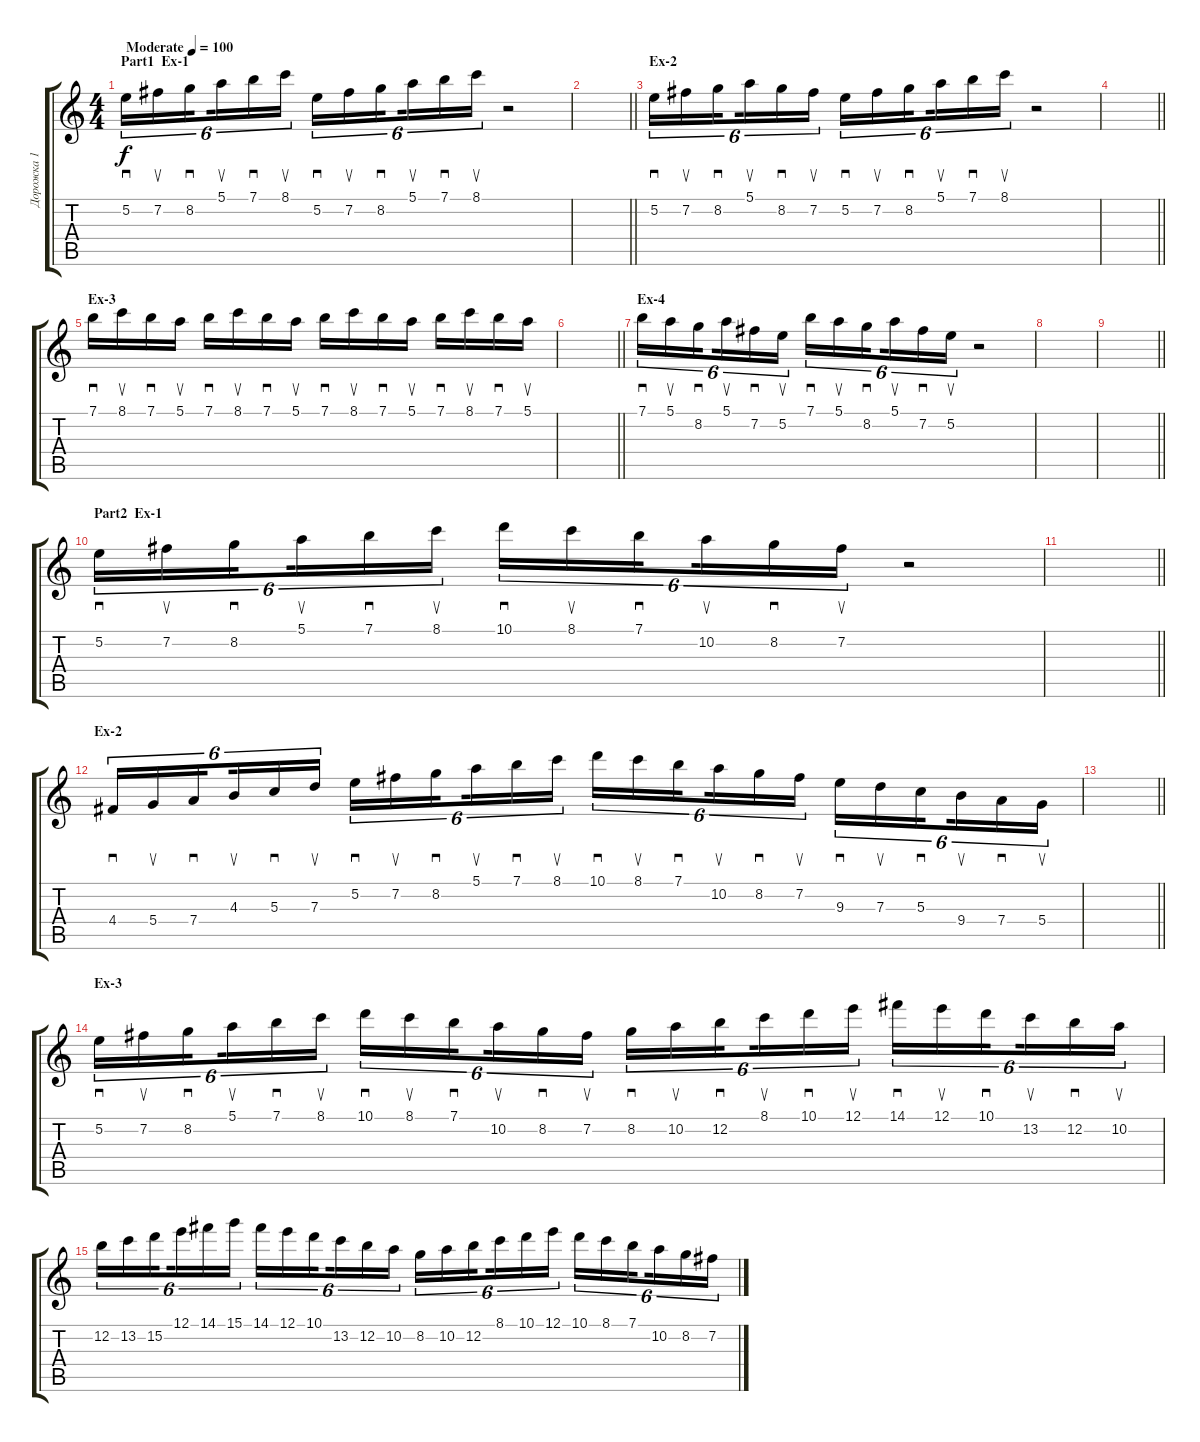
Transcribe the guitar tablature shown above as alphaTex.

\track ("Дорожка 1" "Дорожка 1") {instrument electricguitarjazz}
\staff {score tabs}
\tuning (E4 B3 G3 D3 A2 E2) {hide}
\ts (4 4)
\section ("" "Part1  Ex-1")
\tempo (100 "Moderate")
\clef g2
\ks c
5.2.16{sd tu (6 4) dy f instrument electricguitarjazz} 7.2.16{su tu (6 4)} 8.2.16{sd tu (6 4) beam splitsecondary} 5.1.16{su tu (6 4)} 7.1.16{sd tu (6 4)} 8.1.16{su tu (6 4)} 5.2.16{sd tu (6 4)} 7.2.16{su tu (6 4)} 8.2.16{sd tu (6 4) beam splitsecondary} 5.1.16{su tu (6 4)} 7.1.16{sd tu (6 4)} 8.1.16{su tu (6 4)} r.2 |
\barLineRight lightlight
|
\section ("" "Ex-2")
5.2.16{sd tu (6 4)} 7.2.16{su tu (6 4)} 8.2.16{sd tu (6 4) beam splitsecondary} 5.1.16{su tu (6 4)} 8.2.16{sd tu (6 4)} 7.2.16{su tu (6 4)} 5.2.16{sd tu (6 4)} 7.2.16{su tu (6 4)} 8.2.16{sd tu (6 4) beam splitsecondary} 5.1.16{su tu (6 4)} 7.1.16{sd tu (6 4)} 8.1.16{su tu (6 4)} r.2 |
\barLineRight lightlight
|
\section ("" "Ex-3")
7.1.16{sd} 8.1.16{su} 7.1.16{sd} 5.1.16{su} 7.1.16{sd} 8.1.16{su} 7.1.16{sd} 5.1.16{su} 7.1.16{sd} 8.1.16{su} 7.1.16{sd} 5.1.16{su} 7.1.16{sd} 8.1.16{su} 7.1.16{sd} 5.1.16{su} |
\barLineRight lightlight
|
\section ("" "Ex-4")
7.1.16{sd tu (6 4)} 5.1.16{su tu (6 4)} 8.2.16{sd tu (6 4) beam splitsecondary} 5.1.16{su tu (6 4)} 7.2.16{sd tu (6 4)} 5.2.16{su tu (6 4)} 7.1.16{sd tu (6 4)} 5.1.16{su tu (6 4)} 8.2.16{sd tu (6 4) beam splitsecondary} 5.1.16{su tu (6 4)} 7.2.16{sd tu (6 4)} 5.2.16{su tu (6 4)} r.2 |
|
\barLineRight lightlight
|
\section ("" "Part2  Ex-1")
5.2.16{sd tu (6 4)} 7.2.16{su tu (6 4)} 8.2.16{sd tu (6 4) beam splitsecondary} 5.1.16{su tu (6 4)} 7.1.16{sd tu (6 4)} 8.1.16{su tu (6 4)} 10.1.16{sd tu (6 4)} 8.1.16{su tu (6 4)} 7.1.16{sd tu (6 4) beam splitsecondary} 10.2.16{su tu (6 4)} 8.2.16{sd tu (6 4)} 7.2.16{su tu (6 4)} r.2 |
\barLineRight lightlight
|
\section ("" "Ex-2")
4.4.16{sd tu (6 4)} 5.4.16{su tu (6 4)} 7.4.16{sd tu (6 4) beam splitsecondary} 4.3.16{su tu (6 4)} 5.3.16{sd tu (6 4)} 7.3.16{su tu (6 4)} 5.2.16{sd tu (6 4)} 7.2.16{su tu (6 4)} 8.2.16{sd tu (6 4) beam splitsecondary} 5.1.16{su tu (6 4)} 7.1.16{sd tu (6 4)} 8.1.16{su tu (6 4)} 10.1.16{sd tu (6 4)} 8.1.16{su tu (6 4)} 7.1.16{sd tu (6 4) beam splitsecondary} 10.2.16{su tu (6 4)} 8.2.16{sd tu (6 4)} 7.2.16{su tu (6 4)} 9.3.16{sd tu (6 4)} 7.3.16{su tu (6 4)} 5.3.16{sd tu (6 4) beam splitsecondary} 9.4.16{su tu (6 4)} 7.4.16{sd tu (6 4)} 5.4.16{su tu (6 4)} |
\barLineRight lightlight
|
\section ("" "Ex-3")
5.2.16{sd tu (6 4)} 7.2.16{su tu (6 4)} 8.2.16{sd tu (6 4) beam splitsecondary} 5.1.16{su tu (6 4)} 7.1.16{sd tu (6 4)} 8.1.16{su tu (6 4)} 10.1.16{sd tu (6 4)} 8.1.16{su tu (6 4)} 7.1.16{sd tu (6 4) beam splitsecondary} 10.2.16{su tu (6 4)} 8.2.16{sd tu (6 4)} 7.2.16{su tu (6 4)} 8.2.16{sd tu (6 4)} 10.2.16{su tu (6 4)} 12.2.16{sd tu (6 4) beam splitsecondary} 8.1.16{su tu (6 4)} 10.1.16{sd tu (6 4)} 12.1.16{su tu (6 4)} 14.1.16{sd tu (6 4)} 12.1.16{su tu (6 4)} 10.1.16{sd tu (6 4) beam splitsecondary} 13.2.16{su tu (6 4)} 12.2.16{sd tu (6 4)} 10.2.16{su tu (6 4)} |
12.2.16{tu (6 4)} 13.2.16{tu (6 4)} 15.2.16{tu (6 4) beam splitsecondary} 12.1.16{tu (6 4)} 14.1.16{tu (6 4)} 15.1.16{tu (6 4)} 14.1.16{tu (6 4)} 12.1.16{tu (6 4)} 10.1.16{tu (6 4) beam splitsecondary} 13.2.16{tu (6 4)} 12.2.16{tu (6 4)} 10.2.16{tu (6 4)} 8.2.16{tu (6 4)} 10.2.16{tu (6 4)} 12.2.16{tu (6 4) beam splitsecondary} 8.1.16{tu (6 4)} 10.1.16{tu (6 4)} 12.1.16{tu (6 4)} 10.1.16{tu (6 4)} 8.1.16{tu (6 4)} 7.1.16{tu (6 4) beam splitsecondary} 10.2.16{tu (6 4)} 8.2.16{tu (6 4)} 7.2.16{tu (6 4)}
